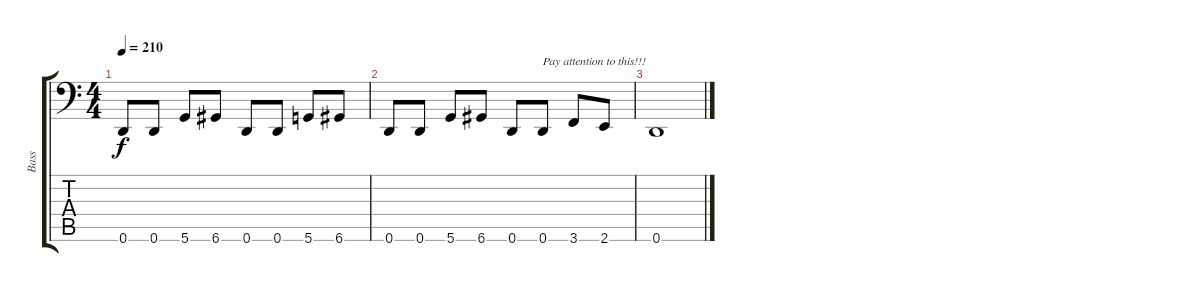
\track ("Bass" "Bass") {instrument electricbassfinger}
\staff {score tabs}
\tuning (D3 A2 F2 C2 G1 D1) {hide}
\ts (4 4)
\tempo 210
\clef f4
\ks c
0.6.8{dy f} 0.6.8 5.6.8 6.6.8 0.6.8 0.6.8 5.6.8 6.6.8 |
0.6.8 0.6.8 5.6.8 6.6.8 0.6.8 0.6.8{txt "Pay attention to this!!!"} 3.6.8 2.6.8 |
0.6.1
